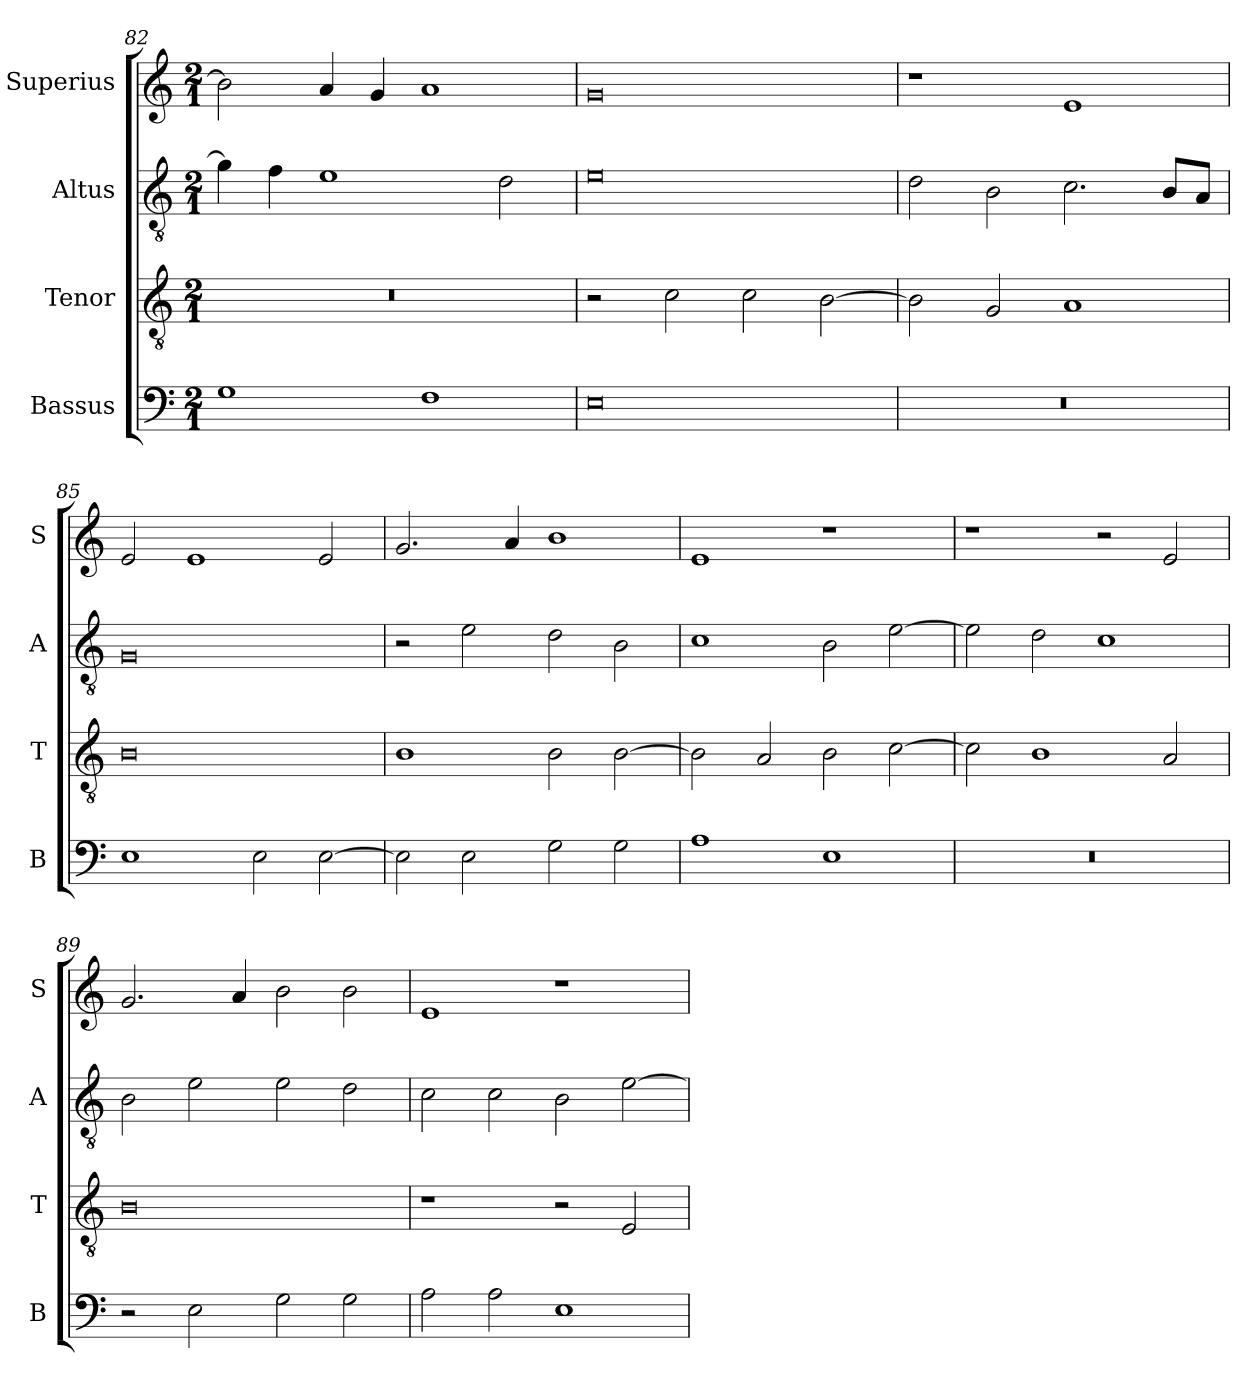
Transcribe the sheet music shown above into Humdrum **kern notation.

**kern	**kern	**kern	**kern
*part4	*part3	*part2	*part1
*staff4	*staff3	*staff2	*staff1
*I"Bassus	*I"Tenor	*I"Altus	*I"Superius
*I'B	*I'T	*I'A	*I'S
*clefF4	*clefGv2	*clefGv2	*clefG2
*k[]	*k[]	*k[]	*k[]
*M2/1	*M2/1	*M2/1	*M2/1
=82	=82	=82	=82
1G	0r	4g\]	2b\]
.	.	4f\	.
.	.	1e	4a/
.	.	.	4g/
1F	.	.	1a
.	.	2d\	.
=83	=83	=83	=83
0E	2r	0e	0g
.	2c\	.	.
.	2c\	.	.
.	[2B\	.	.
=84	=84	=84	=84
0r	2B\]	2d\	1r
.	2G/	2B\	.
.	1A	2.c\	1e
.	.	8B/L	.
.	.	8A/J	.
=85	=85	=85	=85
1E	0B	0G	2e/
.	.	.	1e
2E\	.	.	.
[2E\	.	.	2e/
=86	=86	=86	=86
2E\]	1B	2r	2.g/
2E\	.	2e\	.
.	.	.	4a/
2G\	2B\	2d\	1b
2G\	[2B\	2B\	.
=87	=87	=87	=87
1A	2B\]	1c	1e
.	2A/	.	.
1E	2B\	2B\	1r
.	[2c\	[2e\	.
=88	=88	=88	=88
0r	2c\]	2e\]	1r
.	1B	2d\	.
.	.	1c	2r
.	2A/	.	2e/
=89	=89	=89	=89
2r	0B	2B\	2.g/
2E\	.	2e\	.
.	.	.	4a/
2G\	.	2e\	2b\
2G\	.	2d\	2b\
=90	=90	=90	=90
2A\	1r	2c\	1e
2A\	.	2c\	.
1E	2r	2B\	1r
.	2E/	[2e\	.
=	=	=	=
*-	*-	*-	*-
